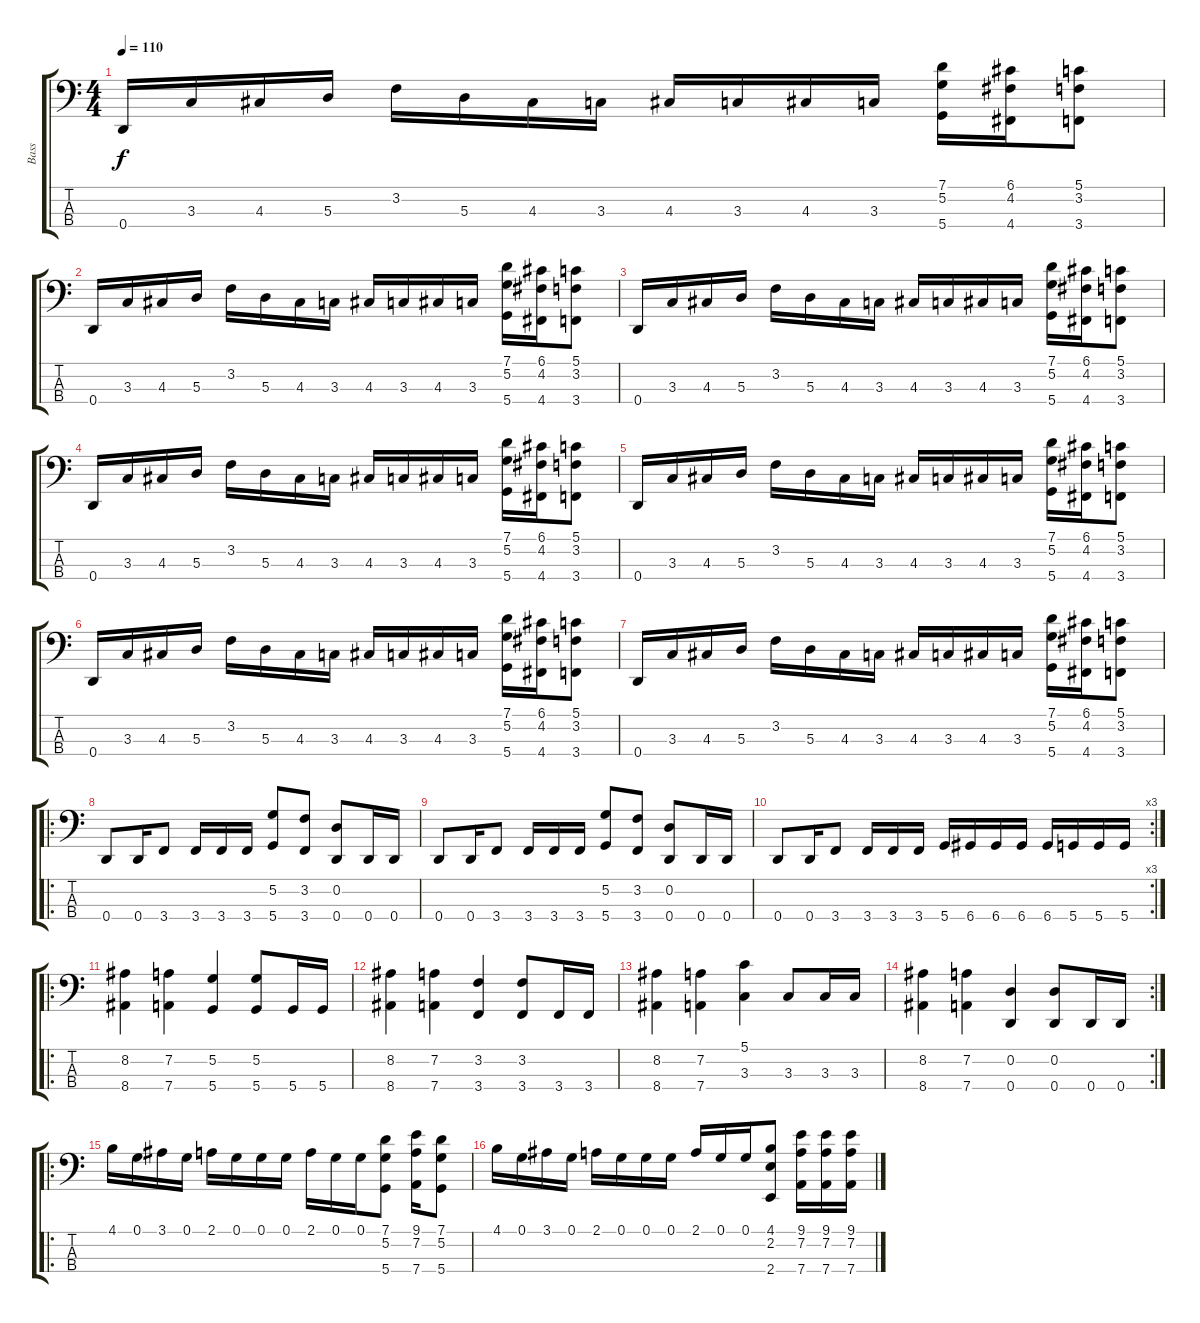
\track ("Bass" "Bass") {instrument electricbasspick}
\staff {score tabs}
\tuning (G2 D2 A1 D1) {hide}
\ts (4 4)
\tempo 110
\clef f4
\ks c
0.4.16{dy f} 3.3.16 4.3.16 5.3.16 3.2.16 5.3.16 4.3.16 3.3.16 4.3.16 3.3.16 4.3.16 3.3.16 (7.1 5.2 5.4).16 (6.1 4.2 4.4).16 (5.1 3.2 3.4).8 |
0.4.16 3.3.16 4.3.16 5.3.16 3.2.16 5.3.16 4.3.16 3.3.16 4.3.16 3.3.16 4.3.16 3.3.16 (7.1 5.2 5.4).16 (6.1 4.2 4.4).16 (5.1 3.2 3.4).8 |
0.4.16 3.3.16 4.3.16 5.3.16 3.2.16 5.3.16 4.3.16 3.3.16 4.3.16 3.3.16 4.3.16 3.3.16 (7.1 5.2 5.4).16 (6.1 4.2 4.4).16 (5.1 3.2 3.4).8 |
0.4.16 3.3.16 4.3.16 5.3.16 3.2.16 5.3.16 4.3.16 3.3.16 4.3.16 3.3.16 4.3.16 3.3.16 (7.1 5.2 5.4).16 (6.1 4.2 4.4).16 (5.1 3.2 3.4).8 |
0.4.16 3.3.16 4.3.16 5.3.16 3.2.16 5.3.16 4.3.16 3.3.16 4.3.16 3.3.16 4.3.16 3.3.16 (7.1 5.2 5.4).16 (6.1 4.2 4.4).16 (5.1 3.2 3.4).8 |
0.4.16 3.3.16 4.3.16 5.3.16 3.2.16 5.3.16 4.3.16 3.3.16 4.3.16 3.3.16 4.3.16 3.3.16 (7.1 5.2 5.4).16 (6.1 4.2 4.4).16 (5.1 3.2 3.4).8 |
0.4.16 3.3.16 4.3.16 5.3.16 3.2.16 5.3.16 4.3.16 3.3.16 4.3.16 3.3.16 4.3.16 3.3.16 (7.1 5.2 5.4).16 (6.1 4.2 4.4).16 (5.1 3.2 3.4).8 |
\ro
0.4.8 0.4.16 3.4.8 3.4.16 3.4.16 3.4.16 (5.2 5.4).8 (3.2 3.4).8 (0.2 0.4).8 0.4.16 0.4.16 |
0.4.8 0.4.16 3.4.8 3.4.16 3.4.16 3.4.16 (5.2 5.4).8 (3.2 3.4).8 (0.2 0.4).8 0.4.16 0.4.16 |
\rc 3
0.4.8 0.4.16 3.4.8 3.4.16 3.4.16 3.4.16 5.4.16 6.4.16 6.4.16 6.4.16 6.4.16 5.4.16 5.4.16 5.4.16 |
\ro
(8.2 8.4).4 (7.2 7.4).4 (5.2 5.4).4 (5.2 5.4).8 5.4.16 5.4.16 |
(8.2 8.4).4 (7.2 7.4).4 (3.2 3.4).4 (3.2 3.4).8 3.4.16 3.4.16 |
(8.2 8.4).4 (7.2 7.4).4 (5.1 3.3).4 3.3.8 3.3.16 3.3.16 |
\rc 2
(8.2 8.4).4 (7.2 7.4).4 (0.2 0.4).4 (0.2 0.4).8 0.4.16 0.4.16 |
\ro
4.1.16 0.1.16 3.1.16 0.1.16 2.1.16 0.1.16 0.1.16 0.1.16 2.1.16 0.1.16 0.1.16 (7.1 5.2 5.4).8 (9.1 7.2 7.4).16 (7.1 5.2 5.4).8 |
4.1.16 0.1.16 3.1.16 0.1.16 2.1.16 0.1.16 0.1.16 0.1.16 2.1.16 0.1.16 0.1.16 (4.1 2.2 2.4).8 (9.1 7.2 7.4).16 (9.1 7.2 7.4).16 (9.1 7.2 7.4).16
